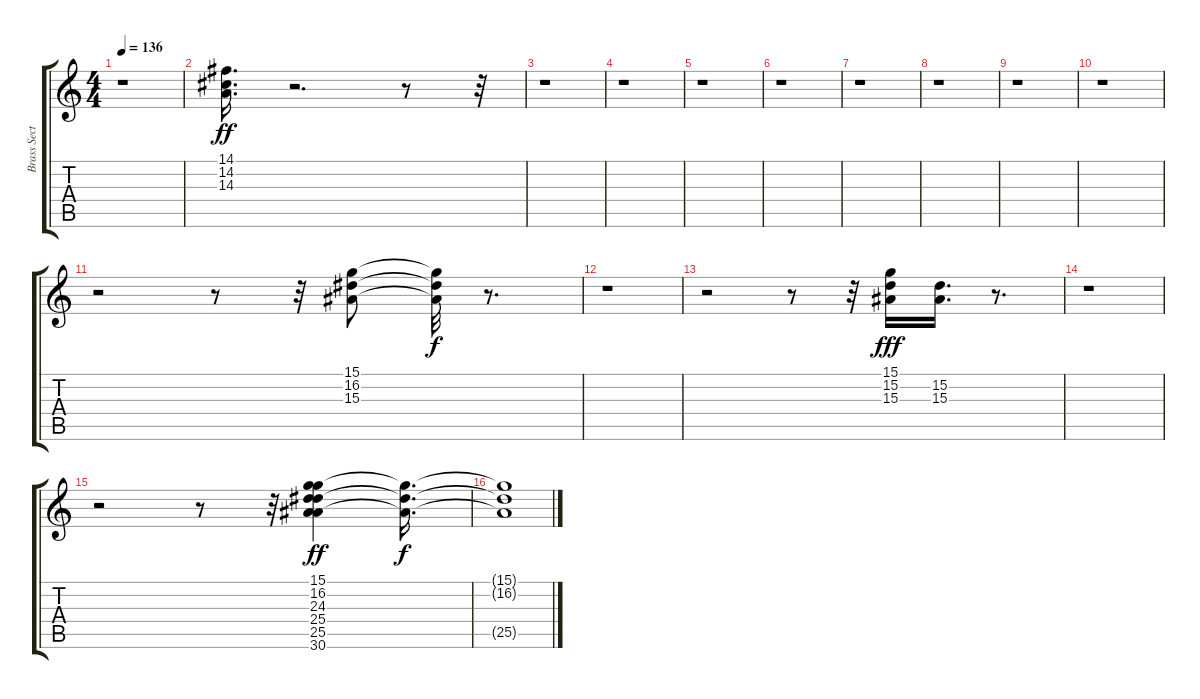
\track ("Brass Sect." "Brass Sect") {instrument brasssection}
\staff {score tabs}
\tuning (E4 B3 G3 D3 A2 E2) {hide}
\ts (4 4)
\tempo 136
\clef g2
\ks c
r.1{dy ff} |
(14.1 14.2 14.3).16{d} r.2{d} r.8 r.32 |
r.1 |
r.1 |
r.1 |
r.1 |
r.1 |
r.1 |
r.1 |
r.1 |
r.2 r.8 r.32 (15.1 16.2 15.3).8{volume 15 balance 8} (15.1{t} 16.2{t} 15.3{t}).32{dy f} r.8{d} |
r.1 |
r.2 r.8 r.32 (15.1 15.2 15.3).16{dy fff} (15.2 15.3).16{d} r.8{d} |
r.1 |
r.2 r.8 r.32 (15.1 16.2 24.3 25.4 25.5 30.6).4{dy ff} (15.1{t} 16.2{t} 25.5{t}).16{d dy f} |
(15.1{t} 16.2{t} 25.5{t}).1
